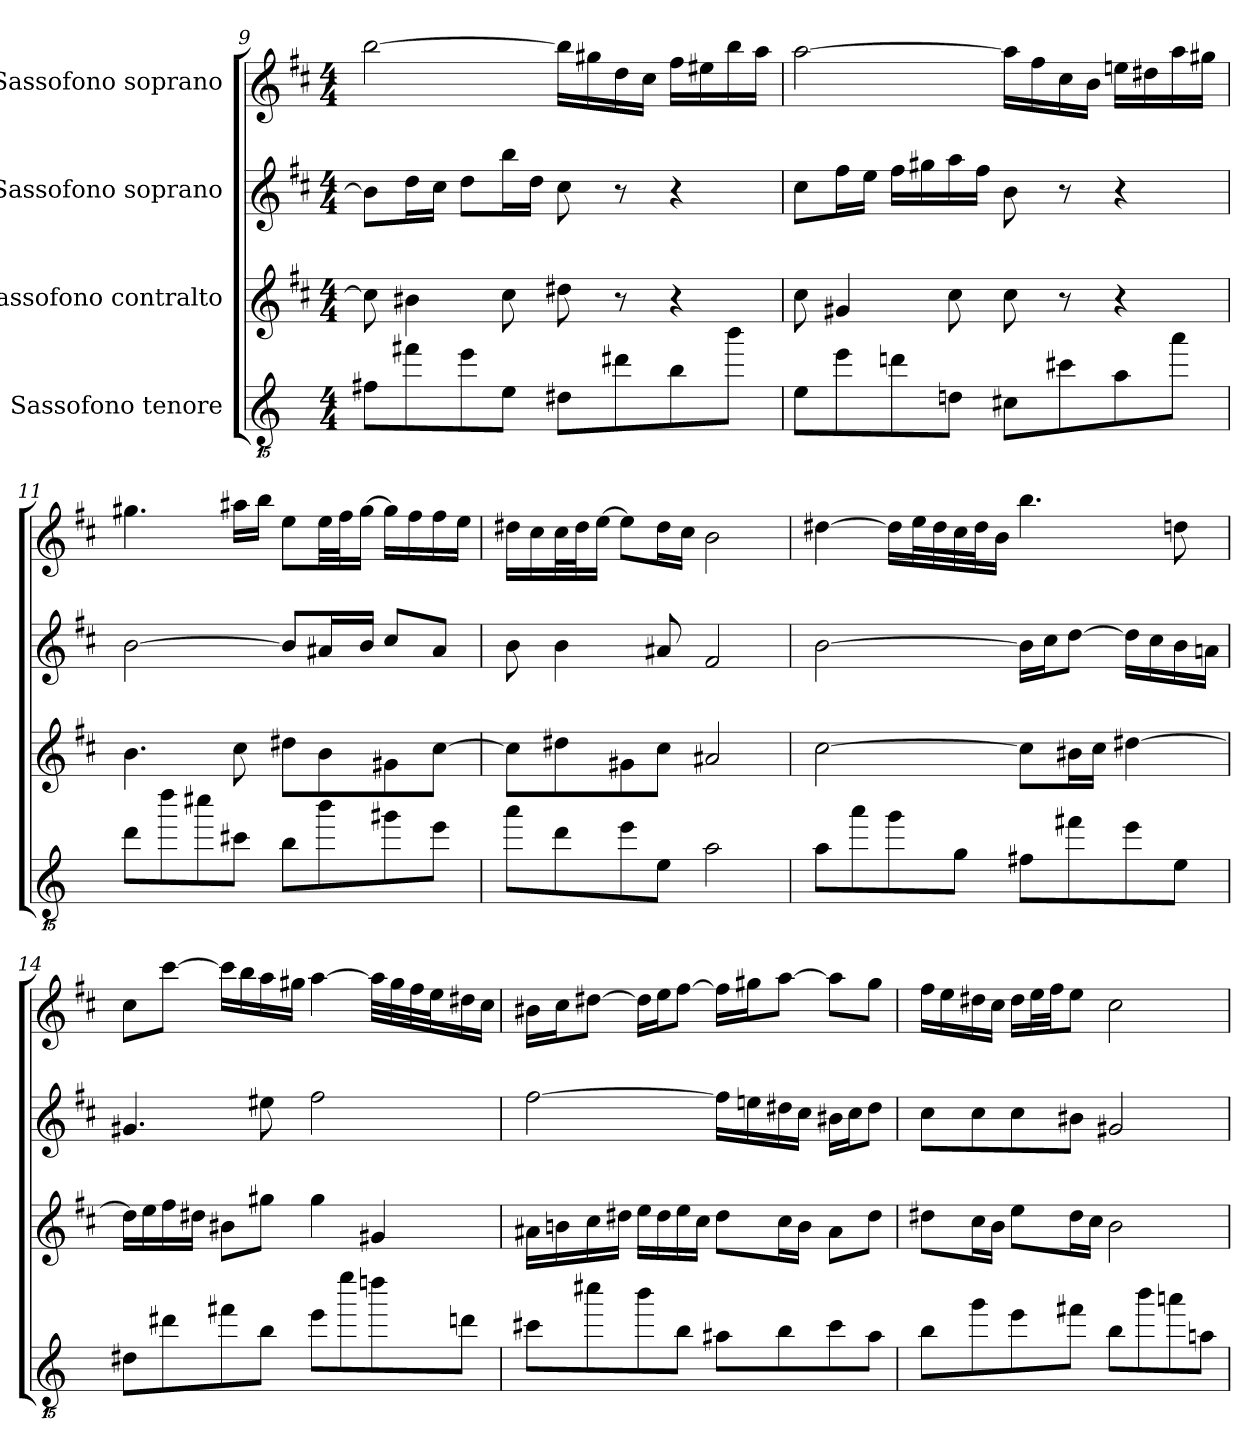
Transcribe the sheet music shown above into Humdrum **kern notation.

**kern	**kern	**kern	**kern
*part4	*part3	*part2	*part1
*staff4	*staff3	*staff2	*staff1
*I"Sassofono tenore	*I"Sassofono contralto	*I"Sassofono soprano	*I"Sassofono soprano
*clefGvv2	*clefG2	*clefG2	*clefG2
*ITrd8c14	*ITrd5c9	*ITrd1c2	*ITrd1c2
*k[]	*k[b-]	*k[]	*k[]
*M4/4	*M4/4	*M4/4	*M4/4
=9	=9	=9	=9
8FF#X\L	8e\]	8a\L]	[2aa\
8F#X\	4d#X\	16cc\L	.
.	.	16b\JJ	.
8E\	.	8cc\L	.
8EE\J	8e\	16aa\L	.
.	.	16cc\JJ	.
8DD#X\L	8f#X\	8b\	16aa\LL]
.	.	.	16ff#X\
8D#X\	8r	8r	16cc\
.	.	.	16b\JJ
8BB\	4r	4r	16ee\LL
.	.	.	16dd#X\
8B\J	.	.	16aa\
.	.	.	16gg\JJ
=10	=10	=10	=10
8EE\L	8e\	8b\L	[2gg\
8E\	4Bn/	16ee\L	.
.	.	16dd\JJ	.
8Dn\	.	16ee\LL	.
.	.	16ff#X\	.
8DDn\J	8e\	16gg\	.
.	.	16ee\JJ	.
8CC#X\L	8e\	8a\	16gg\LL]
.	.	.	16ee\
8C#X\	8r	8r	16b\
.	.	.	16a\JJ
8AA\	4r	4r	16ddn\LL
.	.	.	16cc#X\
8A\J	.	.	16gg\
.	.	.	16ff#X\JJ
!!LO:LB:g=z
=11	=11	=11	=11
8D\L	4.d\	[2a\	4.ff#X\
8d\	.	.	.
8c#X\	.	.	.
8C#X\J	8e\	.	16gg#X\LL
.	.	.	16aa\JJ
8BB\L	8f#X\L	8a/L]	8dd\L
8B\	8d\	16g#X/L	32dd\LL
.	.	.	32ee\J
.	.	16a/JJ	[16ff#\JJ
8G#X\	8Bn\	8b/L	16ff#\LL]
.	.	.	16ee\
8E\J	[8e\J	8g#/J	16ee\
.	.	.	16dd\JJ
=12	=12	=12	=12
8A\L	8e\L]	8a\	16cc#X\LL
.	.	.	16b\
8D\	8f#X\	4a\	32b\L
.	.	.	32cc#\J
.	.	.	[16dd\JJ
8E\	8Bn\	.	8dd\L]
8EE\J	8e\J	8g#X/	16cc#\L
.	.	.	16b\JJ
2AA\	2c#X/	2e/	2a\
=13	=13	=13	=13
8AA\L	[2e\	[2a\	[4cc#X\
8A\	.	.	.
8G\	.	.	16cc#\LL]
.	.	.	32dd\L
.	.	.	32cc#\
8GG\J	.	.	32b\
.	.	.	32cc#\J
.	.	.	16a\JJ
8FF#X\L	8e\L]	16a\LL]	4.aa\
.	.	16b\J	.
8F#X\	16d#X\L	[8cc\J	.
.	16e\JJ	.	.
8E\	[4f#X\	16cc\LL]	.
.	.	16b\	.
8EE\J	.	16a\	8ccn\
.	.	16gn\JJ	.
!!LO:LB:g=z
=14	=14	=14	=14
8DD#X\L	16f#\LL]	4.f#X/	8b\L
.	16g\	.	.
8D#X\	16a\	.	[8bb\J
.	16f#X\JJ	.	.
8F#X\	8d#X\L	.	16bb\LL]
.	.	.	16aa\
8BB\J	8bn\J	8dd#X\	16gg\
.	.	.	16ff#X\JJ
8E\L	4b\	2ee\	[4gg\
8e\	.	.	.
8dn\	4Bn/	.	32gg\LLL]
.	.	.	32ff#\
.	.	.	32ee\
.	.	.	32dd\J
8Dn\J	.	.	16cc#X\
.	.	.	16b\JJ
=15	=15	=15	=15
8C#X\L	16c#X\LL	[2ee\	16a#X\LL
.	16dn\	.	16b\J
8c#X\	16e\	.	[8cc#X\J
.	16f#X\JJ	.	.
8B\	16g\LL	.	16cc#\LL]
.	16f#\	.	16dd\J
8BB\J	16g\	.	[8ee\J
.	16e\JJ	.	.
8AA#X\L	8f#\L	16ee\LL]	16ee\LL]
.	.	16ddn\	16ff#X\J
8BB\	16e\L	16cc#X\	[8gg\J
.	16d\JJ	16b\JJ	.
8C#\	8c#\L	16a#X\LL	8gg\L]
.	.	16b\J	.
8AA#\J	8f#\J	8cc#\J	8ff#\J
!!LO:LB:g=z
=16	=16	=16	=16
8BB\L	8f#X\L	8b\L	16ee\LL
.	.	.	16dd\
8G\	16e\L	8b\	16cc#X\
.	16d\JJ	.	16b\JJ
8E\	8g\L	8b\	16cc#\LL
.	.	.	32dd\L
.	.	.	32ee\JJ
8F#X\J	16f#\L	8a#X\J	8dd\J
.	16e\JJ	.	.
8BB\L	2d\	2f#X/	2b\
8B\	.	.	.
8An\	.	.	.
8AAn\J	.	.	.
=	=	=	=
*-	*-	*-	*-
